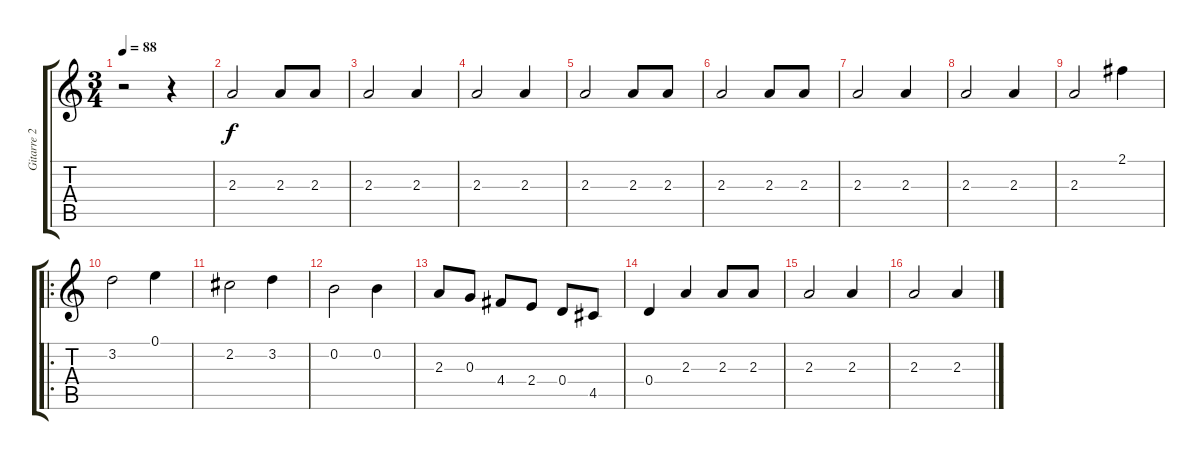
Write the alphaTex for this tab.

\track ("Gitarre 2" "Gitarre 2") {instrument acousticguitarnylon}
\staff {score tabs}
\tuning (E4 B3 G3 D3 A2 E2) {hide}
\ts (3 4)
\tempo 88
\clef g2
\ks c
r.2{dy f instrument acousticguitarnylon} r.4 |
2.3.2 2.3.8 2.3.8 |
2.3.2 2.3.4 |
2.3.2 2.3.4 |
2.3.2 2.3.8 2.3.8 |
2.3.2 2.3.8 2.3.8 |
2.3.2 2.3.4 |
2.3.2 2.3.4 |
2.3.2 2.1.4 |
\ro
3.2.2 0.1.4 |
2.2.2 3.2.4 |
0.2.2 0.2.4 |
2.3.8 0.3.8 4.4.8 2.4.8 0.4.8 4.5.8 |
0.4.4 2.3.4 2.3.8 2.3.8 |
2.3.2 2.3.4 |
2.3.2 2.3.4
